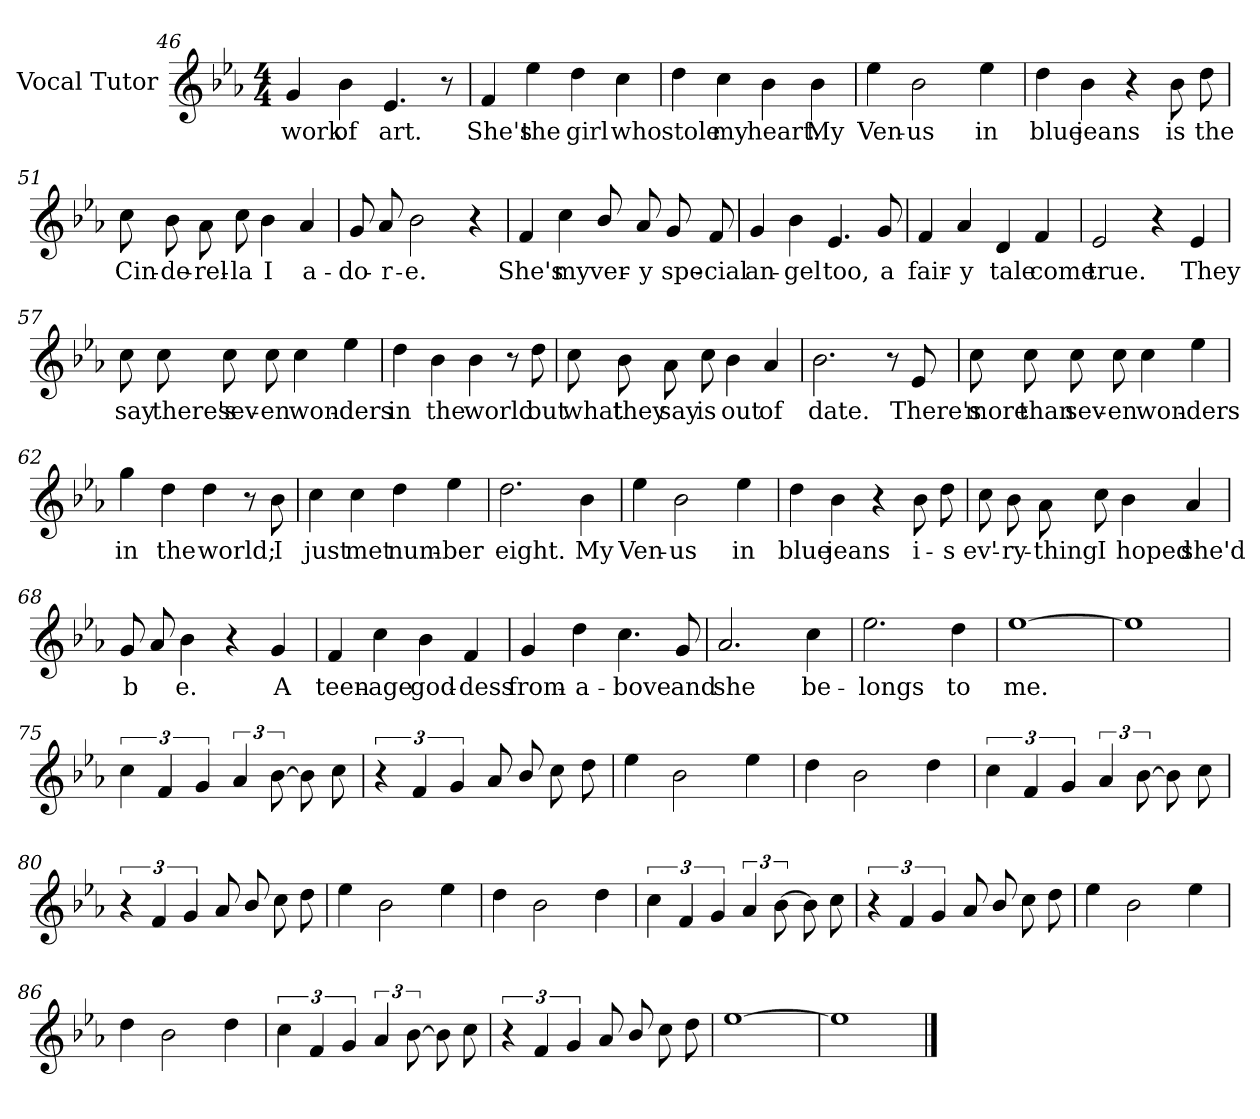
**kern	**text
*part1	*part1
*staff1	*staff1
*I"Vocal Tutor	*
*I'Vocal Tutor	*
*clefG2	*
*k[b-e-a-]	*
*M4/4	*
=46	=46
4g/	work
4b-\	of
4.e-/	art.
8r	.
!!LO:LB:g=z
=47	=47
4f/	She's
4ee-\	the
4dd\	girl
4cc\	who
=48	=48
4dd\	stole
4cc\	my
4b-\	heart.
4b-\	My
=49	=49
4ee-\	Ven-
2b-\	us
4ee-\	in
!!LO:PB:g=z
=50	=50
4dd\	blue
4b-\	jeans
4r	.
8b-\L	is
8dd\	the
=51	=51
8cc\L	Cin-
8b-\	de-
8a-\L	rel-
8cc\	la
4b-\	I
4a-/	a-
=52	=52
8g/L	do-
8a-/	r-
2b-\	e.
4r	.
!!LO:LB:g=z
=53	=53
4f/	She's
4cc\	my
8b-/L	ver-
8a-/	y
8g/L	spe-
8f/	cial
=54	=54
4g/	an-
4b-\	gel
4.e-/	too,
8g/	a
=55	=55
4f/	fair-
4a-/	y
4d/	tale
4f/	come
!!LO:LB:g=z
=56	=56
2e-/	true.
4r	.
4e-/	They
=57	=57
8cc\L	say
8cc\	there's
8cc\L	sev-
8cc\	en
4cc\	won-
4ee-\	ders
=58	=58
4dd\	in
4b-\	the
4b-\	world
8r	.
8dd\	but
!!LO:LB:g=z
=59	=59
8cc\L	what
8b-\	they
8a-\L	say
8cc\	is
4b-\	out
4a-/	of
=60	=60
2.b-\	date.
8r	.
8e-/	There's
=61	=61
8cc\L	more
8cc\	than
8cc\L	sev-
8cc\	en
4cc\	won-
4ee-\	ders
!!LO:LB:g=z
=62	=62
4gg\	in
4dd\	the
4dd\	world;
8r	.
8b-\	I
=63	=63
4cc\	just
4cc\	met
4dd\	num-
4ee-\	ber
=64	=64
2.dd\	eight.
4b-\	My
=65	=65
4ee-\	Ven-
2b-\	us
4ee-\	in
!!LO:LB:g=z
=66	=66
4dd\	blue
4b-\	jeans
4r	.
8b-\L	i-
8dd\	s
=67	=67
8cc\L	ev'-
8b-\	ry-
8a-\L	thing
8cc\	I
4b-\	hoped
4a-/	she'd
=68	=68
8g/L	b-
8a-/	-
4b-\	e.
4r	.
4g/	A
!!LO:LB:g=z
=69	=69
4f/	teen-
4cc\	age
4b-\	god-
4f/	dess
=70	=70
4g/	from-
4dd\	a-
4.cc\	bove
8g/	and
=71	=71
2.a-/	she
4cc\	be-
=72	=72
2.ee-\	longs
4dd\	to
!!LO:PB:g=z
=73	=73
[>1ee-	me.
=74	=74
1ee-]	.
=75	=75
6cc\	.
6f/	.
6g/	.
6a-/	.
[>12b-\	.
8b-\L]	.
8cc\	.
=76	=76
6r	.
6f/	.
6g/	.
8a-/L	.
8b-/	.
8cc\L	.
8dd\	.
!!LO:LB:g=z
=77	=77
4ee-\	.
2b-\	.
4ee-\	.
=78	=78
4dd\	.
2b-\	.
4dd\	.
=79	=79
6cc\	.
6f/	.
6g/	.
6a-/	.
[>12b-\	.
8b-\L]	.
8cc\	.
=80	=80
6r	.
6f/	.
6g/	.
8a-/L	.
8b-/	.
8cc\L	.
8dd\	.
!!LO:LB:g=z
=81	=81
4ee-\	.
2b-\	.
4ee-\	.
=82	=82
4dd\	.
2b-\	.
4dd\	.
=83	=83
6cc\	.
6f/	.
6g/	.
6a-/	.
[>12b-\	.
8b-\L]	.
8cc\	.
=84	=84
6r	.
6f/	.
6g/	.
8a-/L	.
8b-/	.
8cc\L	.
8dd\	.
!!LO:LB:g=z
=85	=85
4ee-\	.
2b-\	.
4ee-\	.
=86	=86
4dd\	.
2b-\	.
4dd\	.
=87	=87
6cc\	.
6f/	.
6g/	.
6a-/	.
[>12b-\	.
8b-\L]	.
8cc\	.
=88	=88
6r	.
6f/	.
6g/	.
8a-/L	.
8b-/	.
8cc\L	.
8dd\	.
!!LO:LB:g=z
=89	=89
[>1ee-	.
=90	=90
1ee-]	.
==	==
*-	*-
